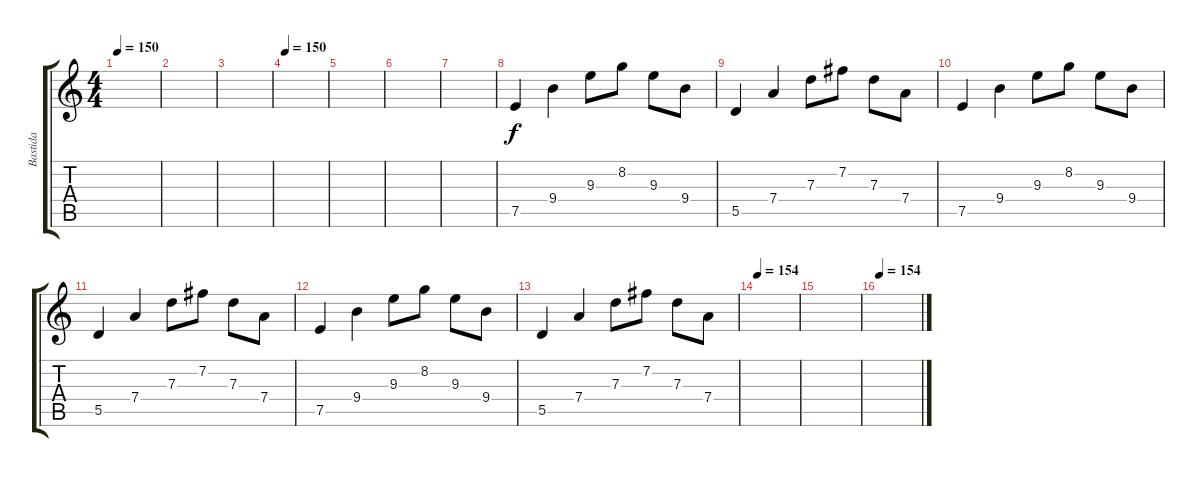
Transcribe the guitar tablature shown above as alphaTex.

\track ("Bastida" "Bastida") {instrument acousticguitarsteel}
\staff {score tabs}
\tuning (E4 B3 G3 D3 A2 E2) {hide}
\ts (4 4)
\tempo 150
\clef g2
\ks c
|
|
|
\tempo 150
|
|
|
|
7.5.4 9.4.4 9.3.8 8.2.8 9.3.8 9.4.8 |
5.5.4 7.4.4 7.3.8 7.2.8 7.3.8 7.4.8 |
7.5.4 9.4.4 9.3.8 8.2.8 9.3.8 9.4.8 |
5.5.4 7.4.4 7.3.8 7.2.8 7.3.8 7.4.8 |
7.5.4 9.4.4 9.3.8 8.2.8 9.3.8 9.4.8 |
5.5.4 7.4.4 7.3.8 7.2.8 7.3.8 7.4.8 |
\tempo 154
|
|
\tempo 154
